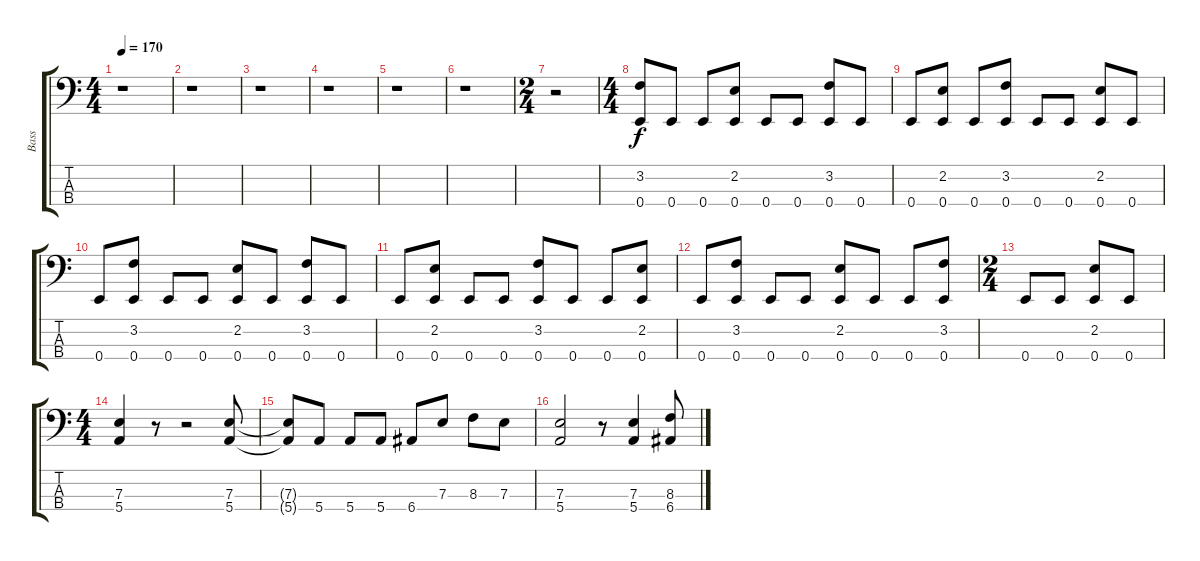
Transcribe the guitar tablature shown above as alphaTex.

\track ("Bass" "Bass") {instrument electricbassfinger}
\staff {score tabs}
\tuning (G2 D2 A1 E1) {hide}
\ts (4 4)
\tempo 170
\clef f4
\ks c
r.1{dy f instrument electricbassfinger} |
r.1 |
r.1 |
r.1 |
r.1 |
r.1 |
\ts (2 4)
r.2 |
\ts (4 4)
(3.2 0.4).8 0.4.8 0.4.8 (2.2 0.4).8 0.4.8 0.4.8 (3.2 0.4).8 0.4.8 |
0.4.8 (2.2 0.4).8 0.4.8 (3.2 0.4).8 0.4.8 0.4.8 (2.2 0.4).8 0.4.8 |
0.4.8 (3.2 0.4).8 0.4.8 0.4.8 (2.2 0.4).8 0.4.8 (3.2 0.4).8 0.4.8 |
0.4.8 (2.2 0.4).8 0.4.8 0.4.8 (3.2 0.4).8 0.4.8 0.4.8 (2.2 0.4).8 |
0.4.8 (3.2 0.4).8 0.4.8 0.4.8 (2.2 0.4).8 0.4.8 0.4.8 (3.2 0.4).8 |
\ts (2 4)
0.4.8 0.4.8 (2.2 0.4).8 0.4.8 |
\ts (4 4)
(7.3 5.4).4 r.8 r.2 (7.3 5.4).8 |
(7.3{t} 5.4{t}).8 5.4.8 5.4.8 5.4.8 6.4.8 7.3.8 8.3.8 7.3.8 |
(7.3 5.4).2 r.8 (7.3 5.4).4 (8.3 6.4).8
